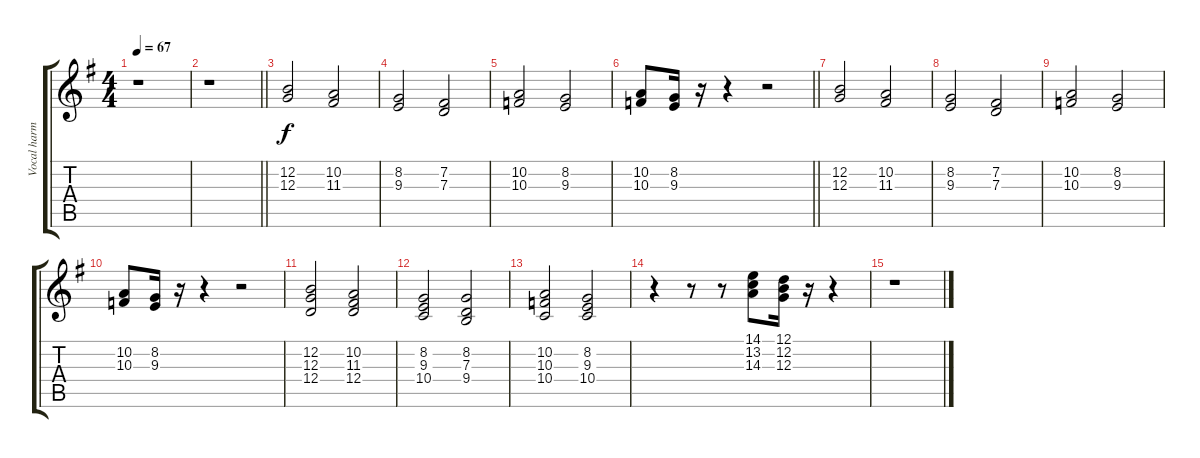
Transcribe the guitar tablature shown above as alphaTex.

\track ("Vocal harmony - Frey, Schmit, Henley)" "Vocal harm") {instrument choiraahs}
\staff {score tabs}
\tuning (D4 B3 G3 D3 G2 D2) {hide}
\ts (4 4)
\tempo 67
\clef g2
\ks g
r.1{dy f} |
\barLineRight lightlight
r.1 |
(12.2 12.3).2 (10.2 11.3).2 |
(8.2 9.3).2 (7.2 7.3).2 |
(10.2 10.3).2 (8.2 9.3).2 |
\barLineRight lightlight
(10.2 10.3).8 (8.2 9.3).16 r.16 r.4 r.2 |
(12.2 12.3).2 (10.2 11.3).2 |
(8.2 9.3).2 (7.2 7.3).2 |
(10.2 10.3).2 (8.2 9.3).2 |
(10.2 10.3).8 (8.2 9.3).16 r.16 r.4 r.2 |
(12.2 12.3 12.4).2 (10.2 11.3 12.4).2 |
(8.2 9.3 10.4).2 (8.2 7.3 9.4).2 |
(10.2 10.3 10.4).2 (8.2 9.3 10.4).2 |
r.4 r.8 r.8 (14.1 13.2 14.3).8 (12.1 12.2 12.3).16 r.16 r.4 |
r.1
